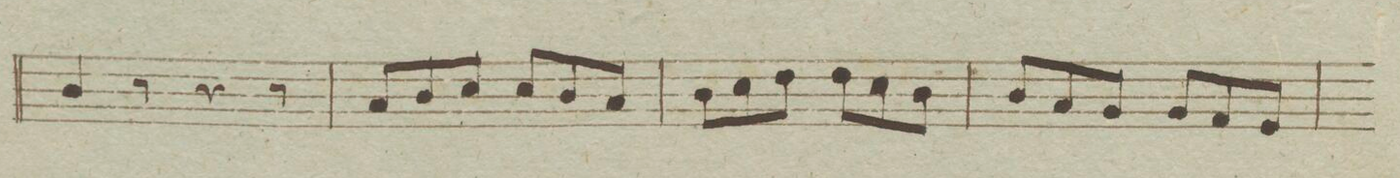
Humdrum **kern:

**kern
*I"Oboe Secondo.
*clefG2
*k[b-e-]
*met(c)
*M6/8
4b-/
8r
4r
8r
=214
8a/L
8b-/
8cc/J
8cc/L
8b-/
8a/J
=215
8b-\L
8cc\
8dd\J
8dd\L
8cc\
8b-\J
=216
8b-/L
8a/
8g/J
8g/L
8f/
8e-/J
=217
*-
